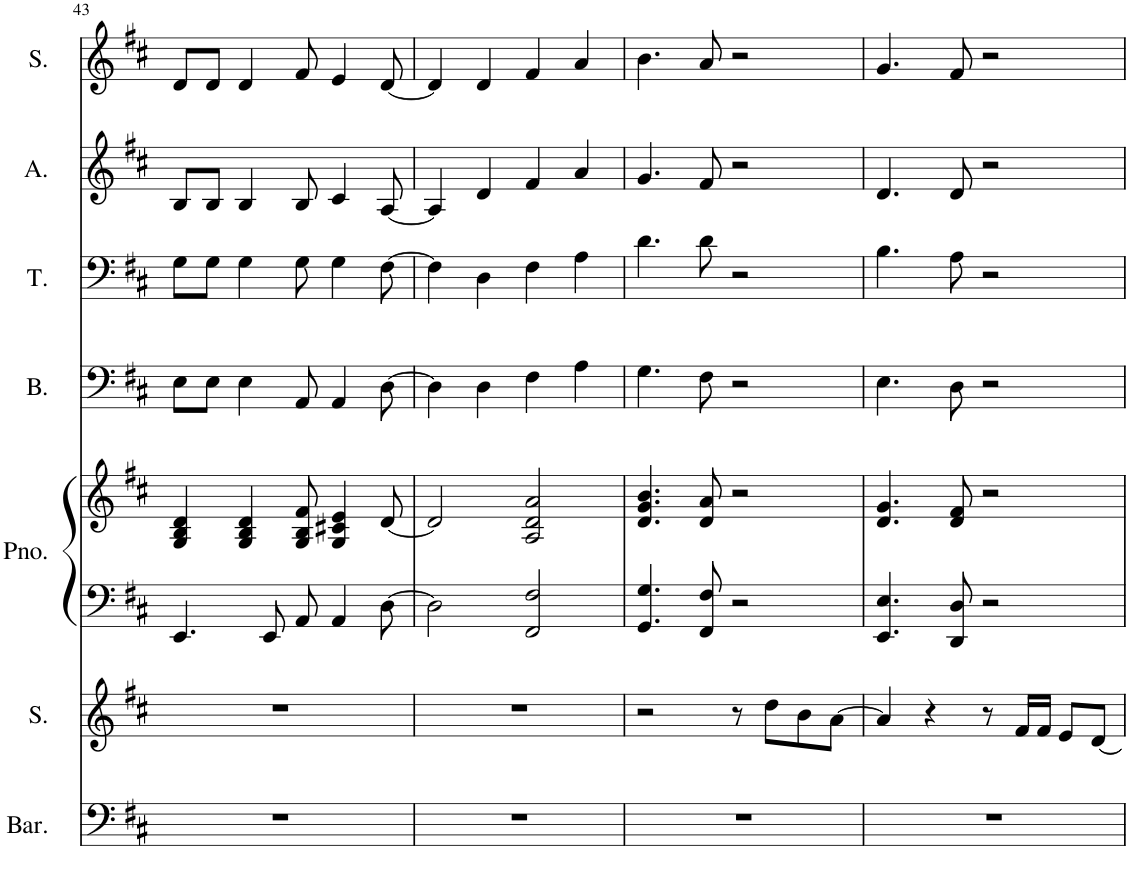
**kern	**kern	**kern	**kern	**kern	**kern	**kern	**kern
*part7	*part6	*part5	*part5	*part4	*part3	*part2	*part1
*staff8	*staff7	*staff6	*staff5	*staff4	*staff3	*staff2	*staff1
*I"Baritone	*I"Soprano	*I"Piano	*	*I"Bass	*I"Tenor	*I"Alto	*I"Soprano
*I'Bar.	*I'S.	*I'Pno.	*	*I'B.	*I'T.	*I'A.	*I'S.
!!LO:PB:g=z
*clefF4	*clefG2	*clefF4	*clefG2	*clefF4	*clefF4	*clefG2	*clefG2
*k[f#c#]	*k[f#c#]	*k[f#c#]	*k[f#c#]	*k[f#c#]	*k[f#c#]	*k[f#c#]	*k[f#c#]
*M4/4	*M4/4	*M4/4	*M4/4	*M4/4	*M4/4	*M4/4	*M4/4
=43	=43	=43	=43	=43	=43	=43	=43
1r	1r	4.EE/	4G/ 4B/ 4d/	8E\L	8G\L	8B/L	8d/L
.	.	.	.	8E\J	8G\J	8B/J	8d/J
.	.	.	4G/ 4B/ 4d/	4E\	4G\	4B/	4d/
.	.	8EE/	.	.	.	.	.
.	.	8AA/	8G/ 8B/ 8f#/	8AA/	8G\	8B/	8f#/
.	.	4AA/	4G/ 4c#X/ 4e/	4AA/	4G\	4c#/	4e/
.	.	[8D\	[8d/	[8D\	[8F#\	[8A/	[8d/
=44	=44	=44	=44	=44	=44	=44	=44
1r	1r	2D\]	2d/]	4D\]	4F#\]	4A/]	4d/]
.	.	.	.	4D\	4D\	4d/	4d/
.	.	2FF#/ 2F#/	2A/ 2d/ 2a/	4F#\	4F#\	4f#/	4f#/
.	.	.	.	4A\	4A\	4a/	4a/
=45	=45	=45	=45	=45	=45	=45	=45
1r	2r	4.GG/ 4.G/	4.d/ 4.g/ 4.b/	4.G\	4.d\	4.g/	4.b\
.	.	8FF#/ 8F#/	8d/ 8a/	8F#\	8d\	8f#/	8a/
.	8r	2r	2r	2r	2r	2r	2r
.	8dd\L	.	.	.	.	.	.
.	8b\	.	.	.	.	.	.
.	[8a\J	.	.	.	.	.	.
=46	=46	=46	=46	=46	=46	=46	=46
1r	4a/]	4.EE/ 4.E/	4.d/ 4.g/	4.E\	4.B\	4.d/	4.g/
.	4r	.	.	.	.	.	.
.	.	8DD/ 8D/	8d/ 8f#/	8D\	8A\	8d/	8f#/
.	8r	2r	2r	2r	2r	2r	2r
.	16f#/LL	.	.	.	.	.	.
.	16f#/JJ	.	.	.	.	.	.
.	8e/L	.	.	.	.	.	.
.	[8d/J	.	.	.	.	.	.
=	=	=	=	=	=	=	=
*-	*-	*-	*-	*-	*-	*-	*-
